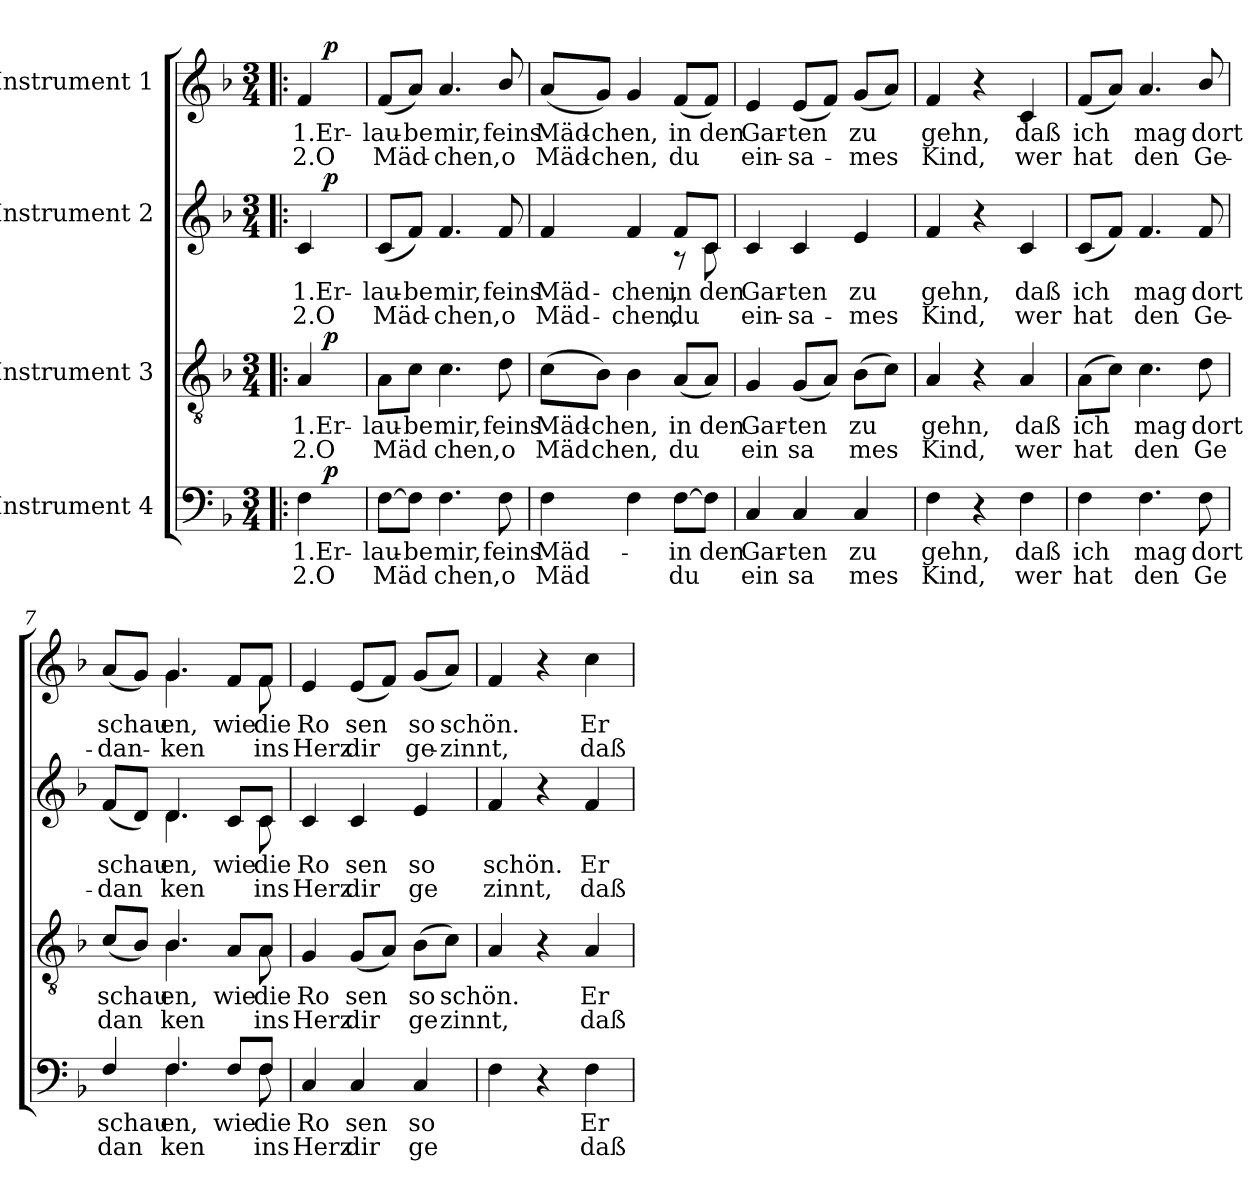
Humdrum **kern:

**kern	**text	**text	**dynam	**kern	**text	**text	**dynam	**kern	**text	**text	**dynam	**kern	**text	**text	**dynam
*part4	*part4	*part4	*part4	*part3	*part3	*part3	*part3	*part2	*part2	*part2	*part2	*part1	*part1	*part1	*part1
*staff4	*staff4	*staff4	*staff4	*staff3	*staff3	*staff3	*staff3	*staff2	*staff2	*staff2	*staff2	*staff1	*staff1	*staff1	*staff1
*I"Instrument 4	*	*	*	*I"Instrument 3	*	*	*	*I"Instrument 2	*	*	*	*I"Instrument 1	*	*	*
!!LO:PB:g=z
*stria5	*	*	*	*stria5	*	*	*	*stria5	*	*	*	*stria5	*	*	*
*clefF4	*	*	*	*clefGv2	*	*	*	*clefG2	*	*	*	*clefG2	*	*	*
*k[b-]	*	*	*	*k[b-]	*	*	*	*k[b-]	*	*	*	*k[b-]	*	*	*
*F:	*	*	*	*F:	*	*	*	*F:	*	*	*	*F:	*	*	*
*M3/4	*	*	*	*M3/4	*	*	*	*M3/4	*	*	*	*M3/4	*	*	*
=1!|:	=1!|:	=1!|:	=1!|:	=1!|:	=1!|:	=1!|:	=1!|:	=1!|:	=1!|:	=1!|:	=1!|:	=1!|:	=1!|:	=1!|:	=1!|:
!	!LO:LY:a:rj	!LO:LY:a:rj	!	!	!LO:LY:b:rj	!LO:LY:b:rj	!	!	!LO:LY:b:rj	!LO:LY:b:rj	!	!	!LO:LY:b:rj	!LO:LY:b:rj	!
*^	*	*	*	*^	*	*	*	*^	*	*	*	*^	*	*	*
4F\	16.ryy	1.Er-	-2.O	.	4A/	16.ryy	1.Er-	-2.O	.	4c/	16.ryy	1.Er-	-2.O	.	4f/	16.ryy	1.Er-	-2.O	.
!	!	!	!	!LO:DY:b	!	!	!	!	!LO:DY:b	!	!	!	!	!LO:DY:b	!	!	!	!	!LO:DY:b
.	8ryy	.	.	p	.	8ryy	.	.	p	.	8ryy	.	.	p	.	8ryy	.	.	p
.	32ryy	.	.	.	.	32ryy	.	.	.	.	32ryy	.	.	.	.	32ryy	.	.	.
=2	=2	=2	=2	=2	=2	=2	=2	=2	=2	=2	=2	=2	=2	=2	=2	=2	=2	=2	=2
!	!	!LO:LY:a:cj	!LO:LY:a	!	!	!	!LO:LY:b:cj	!LO:LY:b	!	!	!	!LO:LY:b:cj	!LO:LY:b	!	!	!	!LO:LY:b:cj	!LO:LY:b	!
*v	*v	*	*	*	*	*	*	*	*	*v	*v	*	*	*	*v	*v	*	*	*
*	*	*	*	*v	*v	*	*	*	*	*	*	*	*	*	*	*
[>8F\L	lau-	-Mäd	.	8A\L	lau-	-Mäd	.	(<8c/L	lau-	-Mäd-	.	(<8f/L	lau-	-Mäd-	.
!	!LO:LY:a:cj	!	!	!	!LO:LY:b:cj	!	!	!	!LO:LY:b:cj	!	!	!	!LO:LY:b:cj	!	!
8F\J]	be	.	.	8c\J	be	.	.	8f/J)	-be	.	.	8a/J)	-be	.	.
!	!LO:LY:a:cj	!LO:LY:a:cj	!	!	!LO:LY:b:cj	!LO:LY:b:cj	!	!	!LO:LY:b:cj	!LO:LY:b:cj	!	!	!LO:LY:b:cj	!LO:LY:b:cj	!
4.F\	mir,	chen,	.	4.c\	mir,	chen,	.	4.f/	mir,	chen,	.	4.a/	mir,	chen,	.
!	!LO:LY:a:cj	!LO:LY:a:cj	!	!	!LO:LY:b:cj	!LO:LY:b:cj	!	!	!LO:LY:b:cj	!LO:LY:b:cj	!	!	!LO:LY:b:cj	!LO:LY:b:cj	!
8F\	feins	o	.	8d\	feins	o	.	8f/	feins	o	.	8b-/	feins	o	.
=3	=3	=3	=3	=3	=3	=3	=3	=3	=3	=3	=3	=3	=3	=3	=3
!	!LO:LY:a	!LO:LY:a	!	!	!LO:LY:b	!LO:LY:b	!	!	!LO:LY:b:cj	!LO:LY:b:cj	!	!	!LO:LY:b	!LO:LY:b	!
*	*	*	*	*	*	*	*	*^	*	*	*	*	*	*	*
4F\	Mäd-	-Mäd	.	(>8c\L	Mäd-	-Mäd	.	4f/	2ryy	Mäd-	-Mäd-	.	(<8a/L	Mäd-	-Mäd-	.
!	!	!	!	!	!LO:LY:b	!LO:LY:b	!	!	!	!	!	!	!	!LO:LY:b	!LO:LY:b	!
.	.	.	.	8B-\J)	chen,	chen,	.	.	.	.	.	.	8g/J)	-chen,	chen,	.
!	!	!	!	!	!	!	!	!	!	!LO:LY:b:cj	!LO:LY:b:cj	!	!	!	!	!
4F\	.	.	.	4B-\	.	.	.	4f/	.	-chen,	chen,	.	4g/	.	.	.
!	!LO:LY:a:cj	!LO:LY:a	!	!	!LO:LY:b:cj	!LO:LY:b	!	!	!	!LO:LY:b:cj	!LO:LY:b	!	!	!LO:LY:b:cj	!LO:LY:b	!
[>8F\L	in	du	.	(<8A/L	in	du	.	8f/L	8rA	in	du	.	(<8f/L	in	du	.
!	!LO:LY:a:cj	!	!	!	!LO:LY:b:cj	!	!	!	!	!LO:LY:b:cj	!	!	!	!LO:LY:b:cj	!	!
8F\J]	den	.	.	8A/J)	den	.	.	8c/J	8c\	den	.	.	8f/J)	den	.	.
=4	=4	=4	=4	=4	=4	=4	=4	=4	=4	=4	=4	=4	=4	=4	=4	=4
!	!LO:LY:a:cj	!LO:LY:a:cj	!	!	!LO:LY:b:cj	!LO:LY:b:cj	!	!	!	!LO:LY:b:cj	!LO:LY:b:cj	!	!	!LO:LY:b:cj	!LO:LY:b:cj	!
*	*	*	*	*	*	*	*	*v	*v	*	*	*	*	*	*	*
4C/	Gar-	-ein	.	4G/	Gar-	-ein	.	4c/	Gar-	-ein-	.	4e/	Gar-	-ein-	.
!	!LO:LY:a	!LO:LY:a:cj	!	!	!LO:LY:b	!LO:LY:b:cj	!	!	!LO:LY:b:cj	!LO:LY:b:cj	!	!	!LO:LY:b	!LO:LY:b:cj	!
4C/	ten	sa	.	(<8G/L	ten	sa	.	4c/	-ten	sa-	.	(<8e/L	-ten	sa-	.
.	.	.	.	8A/J)	.	.	.	.	.	.	.	8f/J)	.	.	.
!	!LO:LY:a:cj	!LO:LY:a	!	!	!LO:LY:b:cj	!LO:LY:b	!	!	!LO:LY:b:cj	!LO:LY:b:cj	!	!	!LO:LY:b:cj	!LO:LY:b	!
4C/	zu	mes	.	(>8B-\L	zu	mes	.	4e/	-zu	mes	.	(<8g/L	-zu	mes	.
.	.	.	.	8c\J)	.	.	.	.	.	.	.	8a/J)	.	.	.
=5	=5	=5	=5	=5	=5	=5	=5	=5	=5	=5	=5	=5	=5	=5	=5
!	!LO:LY:a:cj	!LO:LY:a:cj	!	!	!LO:LY:b:cj	!LO:LY:b:cj	!	!	!LO:LY:b:cj	!LO:LY:b:cj	!	!	!LO:LY:b:cj	!LO:LY:b:cj	!
4F\	gehn,	Kind,	.	4A/	gehn,	Kind,	.	4f/	gehn,	Kind,	.	4f/	gehn,	Kind,	.
4r	.	.	.	4r	.	.	.	4r	.	.	.	4r	.	.	.
!	!LO:LY:a:cj	!LO:LY:a:cj	!	!	!LO:LY:b:cj	!LO:LY:b:cj	!	!	!LO:LY:b:cj	!LO:LY:b:cj	!	!	!LO:LY:b:cj	!LO:LY:b:cj	!
4F\	daß	wer	.	4A/	daß	wer	.	4c/	daß	wer	.	4c/	daß	wer	.
=6	=6	=6	=6	=6	=6	=6	=6	=6	=6	=6	=6	=6	=6	=6	=6
!	!LO:LY:a	!LO:LY:a	!	!	!LO:LY:b	!LO:LY:b	!	!	!LO:LY:b	!LO:LY:b	!	!	!LO:LY:b	!LO:LY:b	!
4F\	ich	hat	.	(>8A\L	ich	hat	.	(<8c/L	ich	hat	.	(<8f/L	ich	hat	.
.	.	.	.	8c\J)	.	.	.	8f/J)	.	.	.	8a/J)	.	.	.
!	!LO:LY:a:cj	!LO:LY:a:cj	!	!	!LO:LY:b:cj	!LO:LY:b:cj	!	!	!LO:LY:b:cj	!LO:LY:b:cj	!	!	!LO:LY:b:cj	!LO:LY:b:cj	!
4.F\	mag	den	.	4.c\	mag	den	.	4.f/	mag	den	.	4.a/	mag	den	.
!	!LO:LY:a:cj	!LO:LY:a:cj	!	!	!LO:LY:b:cj	!LO:LY:b:cj	!	!	!LO:LY:b:cj	!LO:LY:b:cj	!	!	!LO:LY:b:cj	!LO:LY:b:cj	!
8F\	dort	Ge	.	8d\	dort	Ge	.	8f/	dort	Ge-	.	8b-/	dort	Ge-	.
!!LO:LB:g=z
=7	=7	=7	=7	=7	=7	=7	=7	=7	=7	=7	=7	=7	=7	=7	=7
!	!LO:LY:a	!LO:LY:a	!	!	!LO:LY:b	!LO:LY:b	!	!	!LO:LY:b	!LO:LY:b	!	!	!LO:LY:b	!LO:LY:b	!
*^	*	*	*	*^	*	*	*	*^	*	*	*	*^	*	*	*
4F/	4ryy	schau	dan	.	(<8c/L	4ryy	schau	dan	.	(<8f/L	4ryy	-schau	dan	.	(<8a/L	4ryy	-schau	dan-	.
.	.	.	.	.	8B-/J)	.	.	.	.	8d/J)	.	.	.	.	8g/J)	.	.	.	.
!	!	!LO:LY:a:cj	!LO:LY:a	!	!	!	!LO:LY:b:cj	!LO:LY:b	!	!	!	!LO:LY:b:cj	!LO:LY:b	!	!	!	!LO:LY:b:cj	!LO:LY:b	!
4.F/	4.F\	en,	ken	.	4.B-/	4.B-\	en,	ken	.	4.d/	4.d\	en,	ken	.	4.g/	4.g\	-en,	ken	.
!	!	!LO:LY:a:cj	!	!	!	!	!LO:LY:b:cj	!	!	!	!	!LO:LY:b:cj	!	!	!	!	!LO:LY:b:cj	!	!
8F/L	8ryy	wie	.	.	8A/L	8ryy	wie	.	.	8c/L	8ryy	wie	.	.	8f/L	8ryy	wie	.	.
!	!	!LO:LY:a:cj	!LO:LY:a:cj	!	!	!	!LO:LY:b:cj	!LO:LY:b:cj	!	!	!	!LO:LY:b:cj	!LO:LY:b:cj	!	!	!	!LO:LY:b:cj	!LO:LY:b:cj	!
8F/J	8F\	die	ins	.	8A/J	8A\	die	ins	.	8c/J	8c\	die	ins	.	8f/J	8f\	die	ins	.
=8	=8	=8	=8	=8	=8	=8	=8	=8	=8	=8	=8	=8	=8	=8	=8	=8	=8	=8	=8
!	!	!LO:LY:a:cj	!LO:LY:a:cj	!	!	!	!LO:LY:b:cj	!LO:LY:b:cj	!	!	!	!LO:LY:b:cj	!LO:LY:b:cj	!	!	!	!LO:LY:b:cj	!LO:LY:b:cj	!
*v	*v	*	*	*	*	*	*	*	*	*v	*v	*	*	*	*v	*v	*	*	*
*	*	*	*	*v	*v	*	*	*	*	*	*	*	*	*	*	*
4C/	Ro	Herz	.	4G/	Ro	Herz	.	4c/	Ro	Herz	.	4e/	Ro	Herz	.
!	!LO:LY:a	!LO:LY:a	!	!	!LO:LY:b	!LO:LY:b	!	!	!LO:LY:b:cj	!LO:LY:b:cj	!	!	!LO:LY:b	!LO:LY:b	!
4C/	sen	dir	.	(<8G/L	sen	dir	.	4c/	sen	dir	.	(<8e/L	sen	dir	.
.	.	.	.	8A/J)	.	.	.	.	.	.	.	8f/J)	.	.	.
!	!LO:LY:a:cj	!LO:LY:a:cj	!	!	!LO:LY:b:cj	!LO:LY:b:cj	!	!	!LO:LY:b:cj	!LO:LY:b:cj	!	!	!LO:LY:b:cj	!LO:LY:b:cj	!
4C/	so	ge	.	(>8B-\L	so	ge	.	4e/	so	ge	.	(<8g/L	so	ge-	.
!	!	!	!	!	!LO:LY:b	!LO:LY:b	!	!	!	!	!	!	!LO:LY:b	!LO:LY:b	!
.	.	.	.	8c\J)	schön.	zinnt,	.	.	.	.	.	8a/J)	-schön.	zinnt,	.
=9	=9	=9	=9	=9	=9	=9	=9	=9	=9	=9	=9	=9	=9	=9	=9
!	!	!	!	!	!	!	!	!	!LO:LY:b:cj	!LO:LY:b:cj	!	!	!	!	!
4F\	.	.	.	4A/	.	.	.	4f/	schön.	zinnt,	.	4f/	.	.	.
4r	.	.	.	4r	.	.	.	4r	.	.	.	4r	.	.	.
!	!LO:LY:a:cj	!LO:LY:a:cj	!	!	!LO:LY:b:cj	!LO:LY:b:cj	!	!	!LO:LY:b:cj	!LO:LY:b:cj	!	!	!LO:LY:b:cj	!LO:LY:b:cj	!
4F\	Er	daß	.	4A/	Er	daß	.	4f/	Er	daß	.	4cc\	Er	daß	.
=	=	=	=	=	=	=	=	=	=	=	=	=	=	=	=
*-	*-	*-	*-	*-	*-	*-	*-	*-	*-	*-	*-	*-	*-	*-	*-
